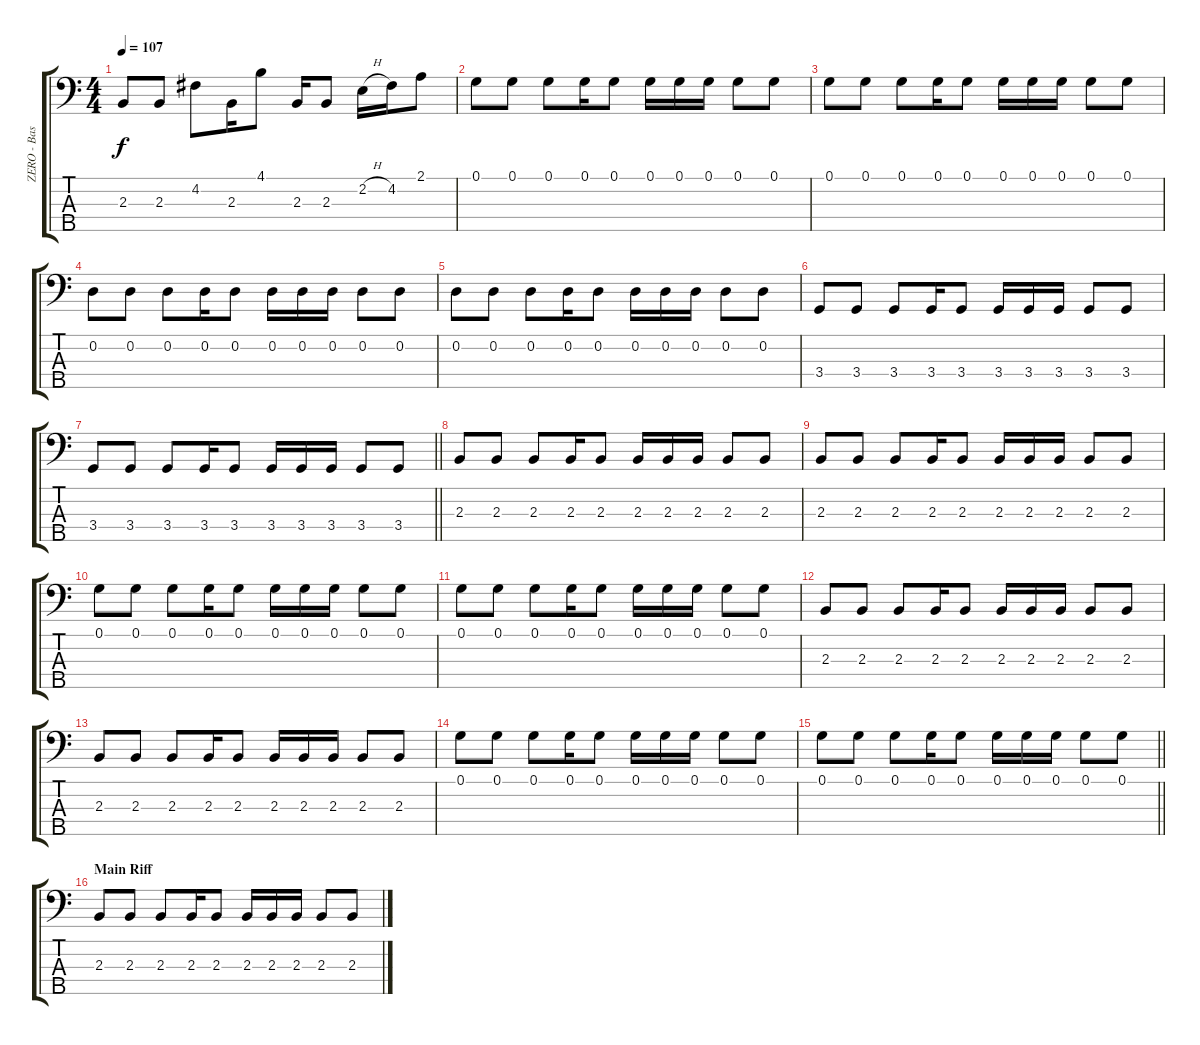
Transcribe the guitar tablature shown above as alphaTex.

\track ("ZERO - Bass" "ZERO - Bas") {instrument electricbassfinger}
\staff {score tabs}
\tuning (G2 D2 A1 E1 B0) {hide}
\ts (4 4)
\tempo 107
\clef f4
\ks c
2.3.8{dy f} 2.3.8 4.2.8 2.3.16 4.1.8 2.3.16 2.3.8 2.2{h}.16 4.2.16 2.1.8 |
0.1.8 0.1.8 0.1.8 0.1.16 0.1.8 0.1.16 0.1.16 0.1.16 0.1.8 0.1.8 |
0.1.8 0.1.8 0.1.8 0.1.16 0.1.8 0.1.16 0.1.16 0.1.16 0.1.8 0.1.8 |
0.2.8 0.2.8 0.2.8 0.2.16 0.2.8 0.2.16 0.2.16 0.2.16 0.2.8 0.2.8 |
0.2.8 0.2.8 0.2.8 0.2.16 0.2.8 0.2.16 0.2.16 0.2.16 0.2.8 0.2.8 |
3.4.8 3.4.8 3.4.8 3.4.16 3.4.8 3.4.16 3.4.16 3.4.16 3.4.8 3.4.8 |
\barLineRight lightlight
3.4.8 3.4.8 3.4.8 3.4.16 3.4.8 3.4.16 3.4.16 3.4.16 3.4.8 3.4.8 |
\section ("" "")
2.3.8 2.3.8 2.3.8 2.3.16 2.3.8 2.3.16 2.3.16 2.3.16 2.3.8 2.3.8 |
2.3.8 2.3.8 2.3.8 2.3.16 2.3.8 2.3.16 2.3.16 2.3.16 2.3.8 2.3.8 |
0.1.8 0.1.8 0.1.8 0.1.16 0.1.8 0.1.16 0.1.16 0.1.16 0.1.8 0.1.8 |
0.1.8 0.1.8 0.1.8 0.1.16 0.1.8 0.1.16 0.1.16 0.1.16 0.1.8 0.1.8 |
2.3.8 2.3.8 2.3.8 2.3.16 2.3.8 2.3.16 2.3.16 2.3.16 2.3.8 2.3.8 |
2.3.8 2.3.8 2.3.8 2.3.16 2.3.8 2.3.16 2.3.16 2.3.16 2.3.8 2.3.8 |
0.1.8 0.1.8 0.1.8 0.1.16 0.1.8 0.1.16 0.1.16 0.1.16 0.1.8 0.1.8 |
\barLineRight lightlight
0.1.8 0.1.8 0.1.8 0.1.16 0.1.8 0.1.16 0.1.16 0.1.16 0.1.8 0.1.8 |
\section ("" "Main Riff")
2.3.8 2.3.8 2.3.8 2.3.16 2.3.8 2.3.16 2.3.16 2.3.16 2.3.8 2.3.8
